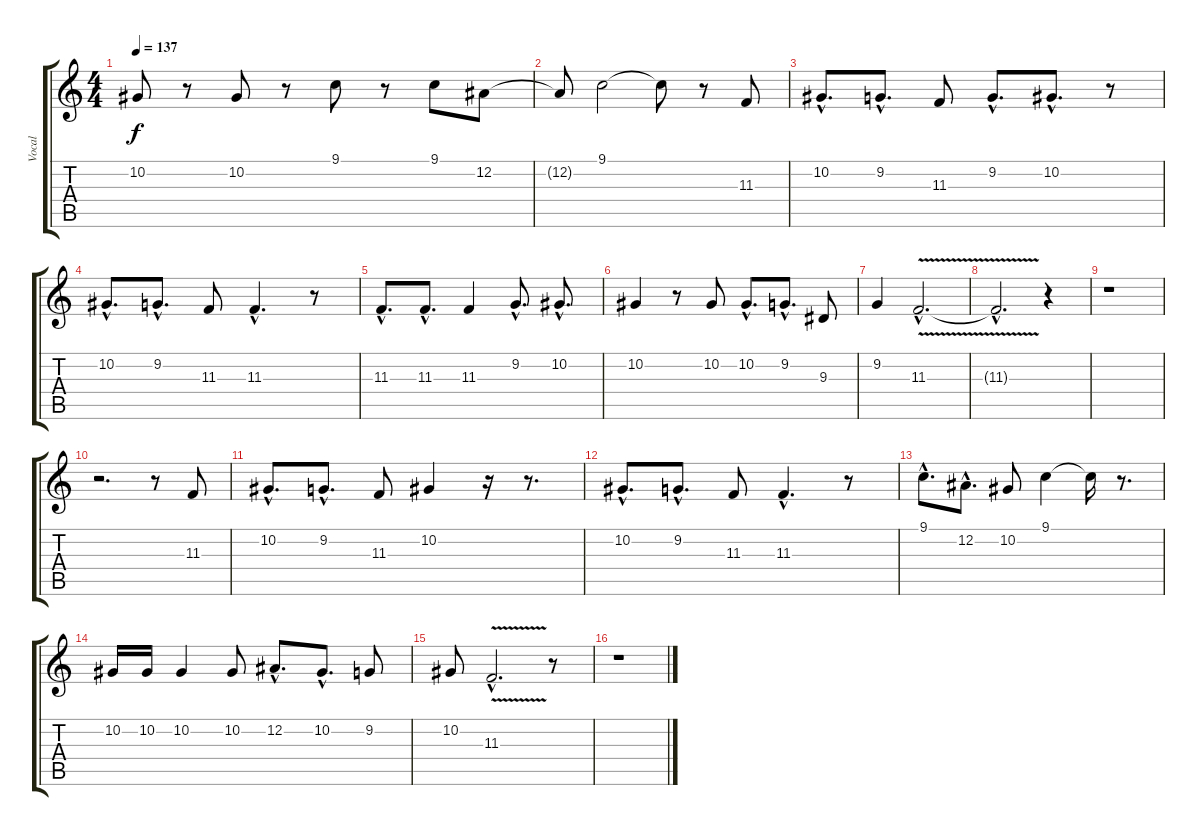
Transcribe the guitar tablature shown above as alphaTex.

\track ("Vocal" "Vocal") {instrument viola}
\staff {score tabs}
\tuning (Eb4 Bb3 Gb3 Db3 Ab2 Eb2) {hide}
\ts (4 4)
\tempo 137
\clef g2
\ks c
10.2.8{dy f} r.8 10.2.8 r.8 9.1.8 r.8 9.1.8 12.2.8 |
12.2{t}.8 9.1.2 9.1{t}.8 r.8 11.3.8 |
10.2{hac}.8{d} 9.2{hac}.8{d} 11.3.8 9.2{hac}.8{d} 10.2{hac}.8{d} r.8 |
10.2{hac}.8{d} 9.2{hac}.8{d} 11.3.8 11.3{hac}.4{d} r.8 |
11.3{hac}.8{d} 11.3{hac}.8{d} 11.3.4 9.2{hac}.8{d} 10.2{hac}.8{d} |
10.2.4 r.8 10.2.8 10.2{hac}.8{d} 9.2{hac}.8{d} 9.3.8 |
9.2.4 11.3{v hac}.2{d} |
11.3{hac t}.2{d} r.4 |
r.1 |
r.2{d} r.8 11.3.8 |
10.2{hac}.8{d} 9.2{hac}.8{d} 11.3.8 10.2.4 r.16 r.8{d} |
10.2{hac}.8{d} 9.2{hac}.8{d} 11.3.8 11.3{hac}.4{d} r.8 |
9.1{hac}.8{d} 12.2{hac}.8{d} 10.2.8 9.1.4 9.1{t}.16 r.8{d} |
10.2.16 10.2.16 10.2.4 10.2.8 12.2{hac}.8{d} 10.2{hac}.8{d} 9.2.8 |
10.2.8 11.3{v hac}.2{d} r.8 |
r.1
